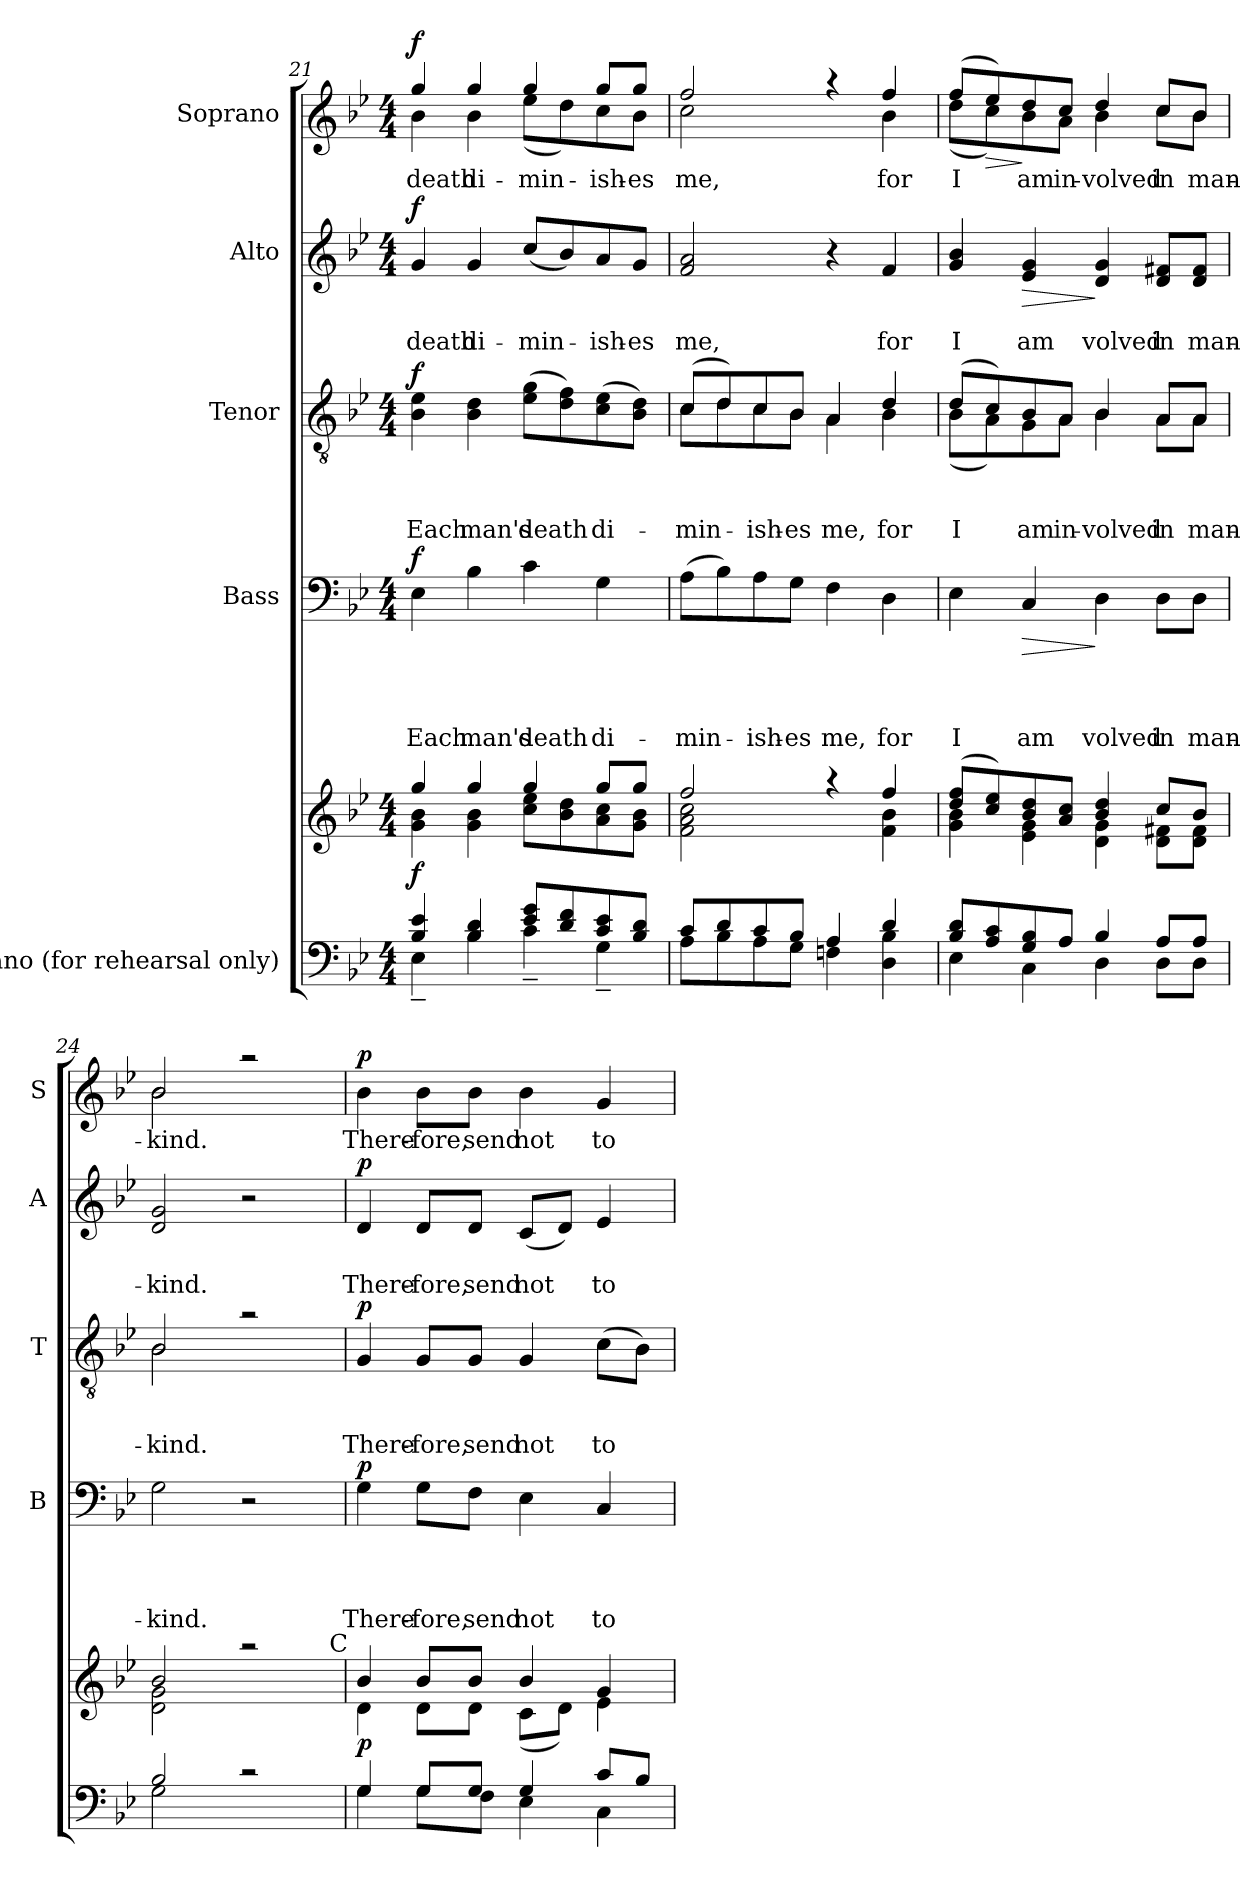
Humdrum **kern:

**kern	**kern	**dynam	**kern	**text	**text	**text	**text	**dynam	**kern	**text	**text	**text	**dynam	**kern	**text	**text	**dynam	**kern	**text	**dynam
*part5	*part5	*part5	*part4	*part4	*part4	*part4	*part4	*part4	*part3	*part3	*part3	*part3	*part3	*part2	*part2	*part2	*part2	*part1	*part1	*part1
*staff6	*staff5	*staff5/6	*staff4	*staff4	*staff4	*staff4	*staff4	*staff4	*staff3	*staff3	*staff3	*staff3	*staff3	*staff2	*staff2	*staff2	*staff2	*staff1	*staff1	*staff1
*I"Piano (for rehearsal only)	*	*	*I"Bass	*	*	*	*	*	*I"Tenor	*	*	*	*	*I"Alto	*	*	*	*I"Soprano	*	*
*	*	*	*I'B	*	*	*	*	*	*I'T	*	*	*	*	*I'A	*	*	*	*I'S	*	*
*clefF4	*clefG2	*	*clefF4	*	*	*	*	*	*clefGv2	*	*	*	*	*clefG2	*	*	*	*clefG2	*	*
*k[b-e-]	*k[b-e-]	*	*k[b-e-]	*	*	*	*	*	*k[b-e-]	*	*	*	*	*k[b-e-]	*	*	*	*k[b-e-]	*	*
*B-:	*B-:	*	*B-:	*	*	*	*	*	*B-:	*	*	*	*	*B-:	*	*	*	*B-:	*	*
*M4/4	*M4/4	*	*M4/4	*	*	*	*	*	*M4/4	*	*	*	*	*M4/4	*	*	*	*M4/4	*	*
=21	=21	=21	=21	=21	=21	=21	=21	=21	=21	=21	=21	=21	=21	=21	=21	=21	=21	=21	=21	=21
*^	*^	*	*	*	*	*	*	*	*	*	*	*	*	*	*	*	*	*	*	*
!	!	!	!	!LO:DY:a=2	!	!	!	!	!LO:LY:b	!LO:DY:a	!	!	!	!LO:LY:b	!LO:DY:a	!	!	!LO:LY:b	!LO:DY:a	!	!LO:LY:b	!LO:DY:a
*	*	*	*	*	*	*	*	*	*	*	*	*	*	*	*	*	*	*	*	*^	*	*
4B-/ 4e-/	4E-~<\	4gg/	4g\ 4b-\	f	4E-\	.	.	.	Each	f	4B-\ 4e-\	.	.	Each	f	4g/	.	death	f	4gg/	4b-\	death	f
!	!	!	!	!	!	!	!	!	!LO:LY:b	!	!	!	!	!LO:LY:b	!	!	!	!LO:LY:b	!	!	!	!LO:LY:b	!
4B-/ 4d/	4B-\	4gg/	4g\ 4b-\	.	4B-\	.	.	.	man's	.	4B-\ 4d\	.	.	man's	.	4g/	.	di-	.	4gg/	4b-\	di-	.
!	!	!	!	!	!	!	!	!	!LO:LY:b	!	!	!	!	!LO:LY:b	!	!	!	!LO:LY:b	!	!	!	!LO:LY:b	!
8e-/ 8g/L	4c~<\	4gg/	8cc\ 8ee-\L	.	4c\	.	.	.	death	.	(>8e-\ 8g\L	.	.	death	.	(<8cc/L	.	-min-	.	4gg/	(<8ee-\L	-min-	.
8d/ 8f/	.	.	8b-\ 8dd\	.	.	.	.	.	.	.	8d\ 8f\)	.	.	.	.	8b-/)	.	.	.	.	8dd\)	.	.
!	!	!	!	!	!	!	!	!	!LO:LY:b	!	!	!	!	!LO:LY:b	!	!	!	!LO:LY:b	!	!	!	!LO:LY:b	!
8c/ 8e-/	4G~<\	8gg/L	8a\ 8cc\	.	4G\	.	.	.	di-	.	(>8c\ 8e-\	.	.	di-	.	8a/	.	-ish-	.	8gg/L	8cc\	ish-	.
!	!	!	!	!	!	!	!	!	!	!	!	!	!	!	!	!	!	!LO:LY:b	!	!	!	!LO:LY:b	!
8B-/ 8d/J	.	8gg/J	8g\ 8b-\J	.	.	.	.	.	.	.	8B-\ 8d\J)	.	.	.	.	8g/J	.	-es	.	8gg/J	8b-\J	-es	.
=22	=22	=22	=22	=22	=22	=22	=22	=22	=22	=22	=22	=22	=22	=22	=22	=22	=22	=22	=22	=22	=22	=22	=22
!	!	!	!	!	!	!	!	!	!LO:LY:b	!	!	!	!	!LO:LY:b	!	!	!	!LO:LY:b	!	!	!	!LO:LY:b	!
*	*	*	*	*	*	*	*	*	*	*	*^	*	*	*	*	*	*	*	*	*	*	*	*
8c/L	8A\L	2ff/	2f\ 2a\ 2cc\	.	(>8A\L	.	.	.	-min-	.	(>8c/L	8c\L	.	.	-min-	.	2f/ 2a/	.	me,	.	2ff/	2cc\	-me,	.
8d/	8B-\	.	.	.	8B-\)	.	.	.	.	.	8d/)	8d\	.	.	.	.	.	.	.	.	.	.	.	.
!	!	!	!	!	!	!	!	!	!LO:LY:b	!	!	!	!	!	!LO:LY:b	!	!	!	!	!	!	!	!	!
8c/	8A\	.	.	.	8A\	.	.	.	-ish-	.	8c/	8c\	.	.	-ish-	.	.	.	.	.	.	.	.	.
!	!	!	!	!	!	!	!	!	!LO:LY:b:rj	!	!	!	!	!	!LO:LY:b:rj	!	!	!	!	!	!	!	!	!
8B-/J	8G\J	.	.	.	8G\J	.	.	.	-es	.	8B-/J	8B-\J	.	.	-es	.	.	.	.	.	.	.	.	.
!	!	!	!	!	!	!	!	!	!LO:LY:b	!	!	!	!	!	!LO:LY:b	!	!	!	!	!	!	!	!	!
4A/	4Fn\	4raa	4ryy	.	4F\	.	.	.	me,	.	4A/	4A\	.	.	me,	.	4r	.	.	.	4raa	4ryy	.	.
!	!	!	!	!	!	!	!	!	!LO:LY:b	!	!	!	!	!	!LO:LY:b	!	!	!	!LO:LY:b	!	!	!	!LO:LY:b	!
4d/	4D\ 4B-\	4ff/	4f\ 4b-\	.	4D\	.	.	.	for	.	4d/	4B-\	.	.	for	.	4f/	.	for	.	4ff/	4b-\	for	.
!!LO:PB:g=z	!!
=23	=23	=23	=23	=23	=23	=23	=23	=23	=23	=23	=23	=23	=23	=23	=23	=23	=23	=23	=23	=23	=23	=23	=23	=23
!	!	!	!	!	!	!	!	!	!LO:LY:b	!	!	!	!	!	!LO:LY:b:rj	!	!	!	!LO:LY:b	!	!	!	!LO:LY:b:rj	!
8B-/ 8d/L	4E-\	(>8dd/ 8ff/L	4g\ 4b-\	.	4E-\	.	.	.	I	.	(>8d/L	(<8B-\L	.	.	I	.	4g/ 4b-/	.	I	.	(>8ff/L	(<8dd\L	I	.
!	!	!	!	!	!	!	!	!	!	!	!	!	!	!	!	!	!	!	!	!	!	!	!	!LO:HP:b
8A/ 8c/	.	8cc/ 8ee-/)	.	.	.	.	.	.	.	.	8c/)	8A\)	.	.	.	.	.	.	.	.	8ee-/)	8cc\)	.	>
!	!	!	!	!	!	!	!	!	!LO:LY:b	!LO:HP:b	!	!	!	!	!LO:LY:b	!	!	!	!LO:LY:b	!LO:HP:b	!	!	!LO:LY:b	!
8G/ 8B-/	4C\	8b-/ 8dd/	4e-\ 4g\	.	4C/	.	.	.	am	>	8B-/	8G\	.	.	am	.	4e-/ 4g/	.	am	>	8dd/	8b-\	am	]
!	!	!	!	!	!	!	!	!	!	!	!	!	!	!	!LO:LY:b	!	!	!	!	!	!	!	!LO:LY:b	!
8A/J	.	8a/ 8cc/J	.	.	.	.	.	.	.	.	8A/J	8A\J	.	.	in-	.	.	.	.	.	8cc/J	8a\J	in-	.
!	!	!	!	!	!	!	!	!	!LO:LY:b	!	!	!	!	!	!LO:LY:b	!	!	!	!LO:LY:b	!	!	!	!LO:LY:b	!
4B-/	4D\	4b-/ 4dd/	4d\ 4g\	.	4D\	.	.	.	volved	]	4B-/	4B-\	.	.	-volved	.	4d/ 4g/	.	volved	]	4dd/	4b-\	-volved	.
!	!	!	!	!	!	!	!	!	!LO:LY:b	!	!	!	!	!	!LO:LY:b	!	!	!	!LO:LY:b	!	!	!	!LO:LY:b	!
8A/L	8D\L	8cc/L	8d\ 8f#X\L	.	8D\L	.	.	.	in	.	8A/L	8A\L	.	.	in	.	8d/ 8f#X/L	.	in	.	8cc/L	8cc\L	in	.
!	!	!	!	!	!	!	!	!	!LO:LY:b	!	!	!	!	!	!LO:LY:b	!	!	!	!LO:LY:b	!	!	!	!LO:LY:b	!
8A/J	8D\J	8b-/J	8d\ 8f#\J	.	8D\J	.	.	.	man-	.	8A/J	8A\J	.	.	man-	.	8d/ 8f#/J	.	man-	.	8b-/J	8b-\J	man-	.
=24	=24	=24	=24	=24	=24	=24	=24	=24	=24	=24	=24	=24	=24	=24	=24	=24	=24	=24	=24	=24	=24	=24	=24	=24
!	!	!	!	!	!	!	!	!	!LO:LY:b	!	!	!	!	!	!LO:LY:b	!	!	!	!LO:LY:b	!	!	!	!LO:LY:b	!
*	*	*	*^	*	*	*	*	*	*	*	*	*	*	*	*	*	*	*	*	*	*	*	*	*
2B-/	2G\	2b-/	2d\ 2g\	2ryy	.	2G\	.	.	.	-kind.	.	2B-/	2B-\	.	.	-kind.	.	2d/ 2g/	.	-kind.	.	2b-/	2b-\	-kind.	.
2rc	2ryy	2raa	2ryy	4...ryy	.	2r	.	.	.	.	.	2ra	2ryy	.	.	.	.	2r	.	.	.	2raa	2ryy	.	.
!	!	!	!	!LO:TX:a:t=C	!	!	!	!	!	!	!	!	!	!	!	!	!	!	!	!	!	!	!	!	!
.	.	.	.	32ryy	.	.	.	.	.	.	.	.	.	.	.	.	.	.	.	.	.	.	.	.	.
=25	=25	=25	=25	=25	=25	=25	=25	=25	=25	=25	=25	=25	=25	=25	=25	=25	=25	=25	=25	=25	=25	=25	=25	=25	=25
!	!	!	!	!	!LO:DY:b	!	!	!	!	!LO:LY:b	!LO:DY:a	!	!	!	!	!LO:LY:b	!LO:DY:a	!	!	!LO:LY:b	!LO:DY:a	!	!	!LO:LY:b	!LO:DY:a
*	*	*	*v	*v	*	*	*	*	*	*	*	*v	*v	*	*	*	*	*	*	*	*	*v	*v	*	*
4G/	4G\	4b-/	4d\	p	4G\	.	.	.	There-	p	4G/	.	.	There-	p	4d/	.	There-	p	4b-\	There-	p
!	!	!	!	!	!	!	!	!	!LO:LY:b	!	!	!	!	!LO:LY:b	!	!	!	!LO:LY:b	!	!	!LO:LY:b	!
8G/L	8G\L	8b-/L	8d\L	.	8G\L	.	.	.	-fore,	.	8G/L	.	.	-fore,	.	8d/L	.	-fore,	.	8b-\L	-fore,	.
!	!	!	!	!	!	!	!	!	!LO:LY:b	!	!	!	!	!LO:LY:b	!	!	!	!LO:LY:b	!	!	!LO:LY:b	!
8G/J	8F\J	8b-/J	8d\J	.	8F\J	.	.	.	send	.	8G/J	.	.	send	.	8d/J	.	send	.	8b-\J	send	.
!	!	!	!	!	!	!	!	!	!LO:LY:b	!	!	!	!	!LO:LY:b	!	!	!	!LO:LY:b	!	!	!LO:LY:b	!
4G/	4E-\	4b-/	(<8c\L	.	4E-\	.	.	.	not	.	4G/	.	.	not	.	(<8c/L	.	not	.	4b-\	not	.
.	.	.	8d\J)	.	.	.	.	.	.	.	.	.	.	.	.	8d/J)	.	.	.	.	.	.
!	!	!	!	!	!	!	!	!	!LO:LY:b	!	!	!	!	!LO:LY:b	!	!	!	!LO:LY:b	!	!	!LO:LY:b	!
8c/L	4C\	4g/	4e-\	.	4C/	.	.	.	to	.	(>8c\L	.	.	to	.	4e-/	.	to	.	4g/	to	.
8B-/J	.	.	.	.	.	.	.	.	.	.	8B-\J)	.	.	.	.	.	.	.	.	.	.	.
*v	*v	*	*	*	*	*	*	*	*	*	*	*	*	*	*	*	*	*	*	*	*	*
*	*v	*v	*	*	*	*	*	*	*	*	*	*	*	*	*	*	*	*	*	*	*
=	=	=	=	=	=	=	=	=	=	=	=	=	=	=	=	=	=	=	=	=
*-	*-	*-	*-	*-	*-	*-	*-	*-	*-	*-	*-	*-	*-	*-	*-	*-	*-	*-	*-	*-
